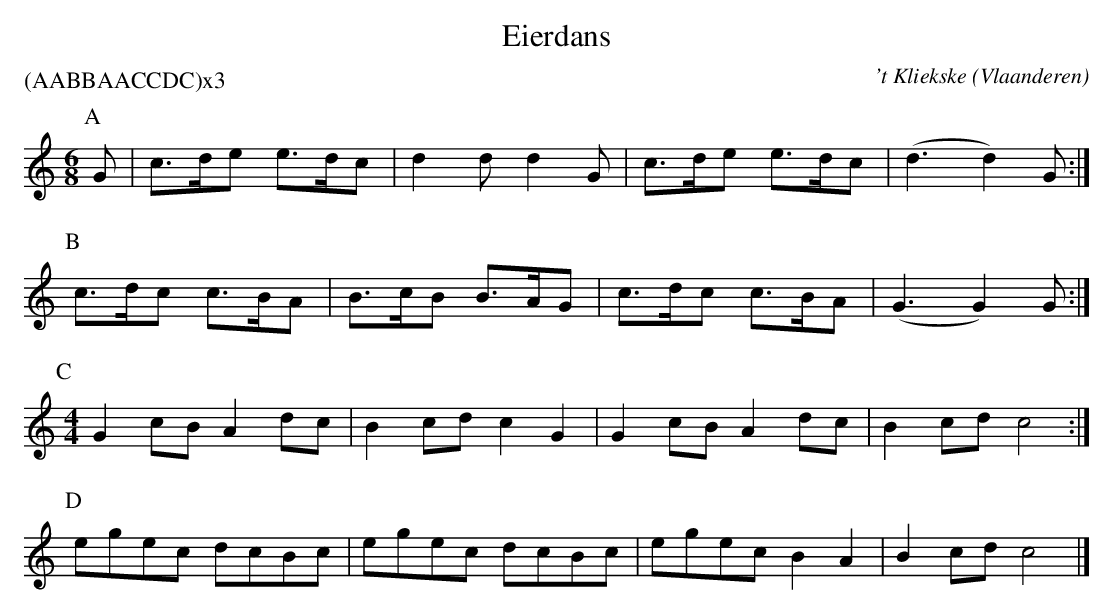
X:1
T:Eierdans
C:'t Kliekske
O:Vlaanderen
P:(AABBAACCDC)x3
L:1/8
M:6/8
K:C
P:A
G | c>de e>dc | d2 d d2 G | c>de e>dc | (d3 d2) G :|
P:B
c>dc c>BA | B>cB B>AG | c>dc c>BA | (G3 G2) G :|
P:C
M:4/4
L:1/8
G2 cB A2 dc | B2 cd c2 G2 | G2 cB A2 dc | B2 cd c4 :|
P:D
egec dcBc | egec dcBc | egec B2 A2 | B2 cd c4 |]
